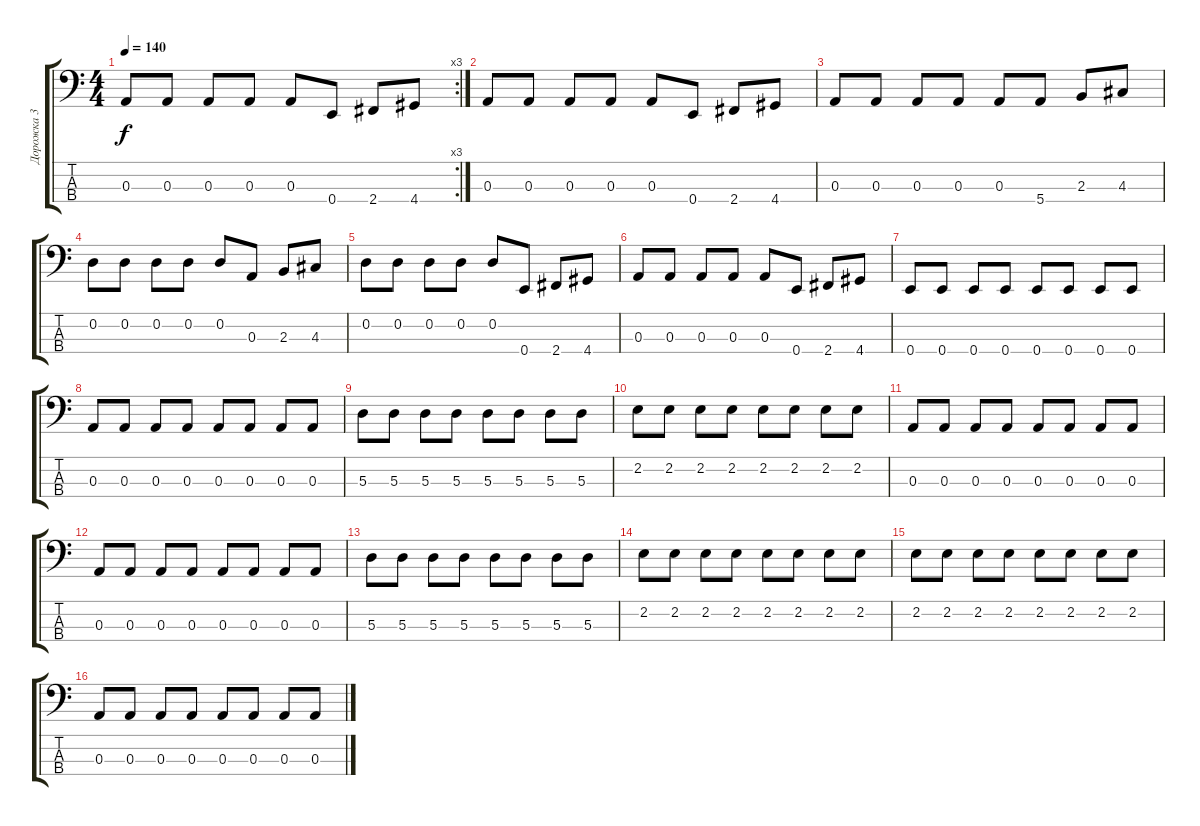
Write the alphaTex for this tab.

\track ("Дорожка 3" "Дорожка 3") {instrument electricbassfinger}
\staff {score tabs}
\tuning (G2 D2 A1 E1) {hide}
\rc 3
\ts (4 4)
\tempo 140
\clef f4
\ks c
0.3.8{dy f} 0.3.8 0.3.8 0.3.8 0.3.8 0.4.8 2.4.8 4.4.8 |
0.3.8 0.3.8 0.3.8 0.3.8 0.3.8 0.4.8 2.4.8 4.4.8 |
0.3.8 0.3.8 0.3.8 0.3.8 0.3.8 5.4.8 2.3.8 4.3.8 |
0.2.8 0.2.8 0.2.8 0.2.8 0.2.8 0.3.8 2.3.8 4.3.8 |
0.2.8 0.2.8 0.2.8 0.2.8 0.2.8 0.4.8 2.4.8 4.4.8 |
0.3.8 0.3.8 0.3.8 0.3.8 0.3.8 0.4.8 2.4.8 4.4.8 |
0.4.8 0.4.8 0.4.8 0.4.8 0.4.8 0.4.8 0.4.8 0.4.8 |
0.3.8 0.3.8 0.3.8 0.3.8 0.3.8 0.3.8 0.3.8 0.3.8 |
5.3.8 5.3.8 5.3.8 5.3.8 5.3.8 5.3.8 5.3.8 5.3.8 |
2.2.8 2.2.8 2.2.8 2.2.8 2.2.8 2.2.8 2.2.8 2.2.8 |
0.3.8 0.3.8 0.3.8 0.3.8 0.3.8 0.3.8 0.3.8 0.3.8 |
0.3.8 0.3.8 0.3.8 0.3.8 0.3.8 0.3.8 0.3.8 0.3.8 |
5.3.8 5.3.8 5.3.8 5.3.8 5.3.8 5.3.8 5.3.8 5.3.8 |
2.2.8 2.2.8 2.2.8 2.2.8 2.2.8 2.2.8 2.2.8 2.2.8 |
2.2.8 2.2.8 2.2.8 2.2.8 2.2.8 2.2.8 2.2.8 2.2.8 |
0.3.8 0.3.8 0.3.8 0.3.8 0.3.8 0.3.8 0.3.8 0.3.8
